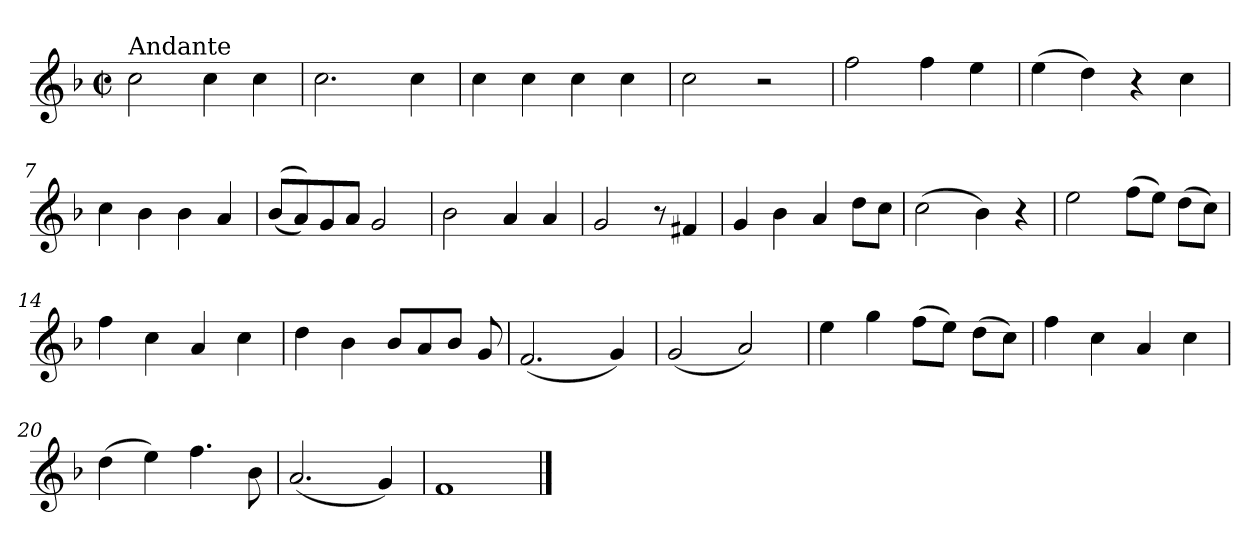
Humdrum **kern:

**kern
*part1
*staff1
*clefG2
*k[b-]
*F:
*M2/2
*met(c|)
=1
!LO:TX:a:t=Andante
2cc\
4cc\
4cc\
=2
2.cc\
4cc\
=3
4cc\
4cc\
4cc\
4cc\
=4
2cc\
2r
=5
2ff\
4ff\
4ee\
=6
(>4ee\
4dd\)
4r
4cc\
!!LO:LB:g=z
=7
4cc\
4b-\
4b-\
4a/
=8
(<(<8b-/L
8a/))
8g/
8a/J
2g/
=9
2b-\
4a/
4a/
=10
2g/
8r
4f#X/
=11
4g/
4b-\
4a/
8dd\L
8cc\J
=12
(>2cc\
4b-\)
4r
!!LO:LB:g=z
=13
2ee\
(>8ff\L
8ee\J)
(>8dd\L
8cc\J)
=14
4ff\
4cc\
4a/
4cc\
=15
4dd\
4b-\
8b-/L
8a/
8b-/J
8g/
=16
(<2.f/
4g/)
=17
(<2g/
2a/)
=18
4ee\
4gg\
(>8ff\L
8ee\J)
(>8dd\L
8cc\J)
!!LO:LB:g=z
=19
4ff\
4cc\
4a/
4cc\
=20
(>4dd\
4ee\)
4.ff\
8b-\
=21
(<2.a/
4g/)
=22
1f
==
*-
